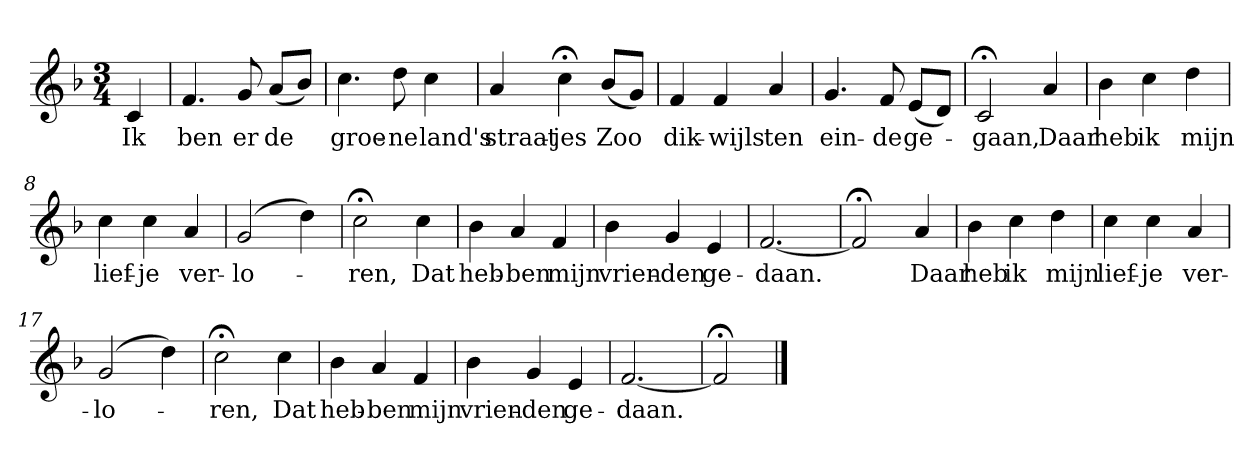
**kern	**text
*part1	*part1
*staff1	*staff1
*k[b-]	*
*F:	*
*M3/4	*
*MM120	*
=	=
4c	Ik
=1	=1
4.f	ben
8g	er
(8aL	de
8b-J)	.
=2	=2
4.cc	groe-
8dd	-ne
4cc	land's
=3	=3
4a	straat-
4cc;<	-jes
(8b-L	Zoo
8gJ)	.
=4	=4
4f	dik-
4f	-wijls
4a	ten
=5	=5
4.g	ein-
8f	-de
(8eL	ge-
8dJ)	.
=6	=6
2c;<	-gaan,
4a	Daar
=7	=7
4b-	heb
4cc	ik
4dd	mijn
=8	=8
4cc	lief-
4cc	-je
4a	ver-
=9	=9
(2g	-lo-
4dd)	.
=10	=10
2cc;<	-ren,
4cc	Dat
=11	=11
4b-	heb-
4a	-ben
4f	mijn
=12	=12
4b-	vrien-
4g	-den
4e	ge-
=13	=13
[2.f	-daan.
=14	=14
2f;<]	.
4a	Daar
=15	=15
4b-	heb
4cc	ik
4dd	mijn
=16	=16
4cc	lief-
4cc	-je
4a	ver-
=17	=17
(2g	-lo-
4dd)	.
=18	=18
2cc;<	-ren,
4cc	Dat
=19	=19
4b-	heb-
4a	-ben
4f	mijn
=20	=20
4b-	vrien-
4g	-den
4e	ge-
=21	=21
[2.f	-daan.
=22	=22
2f;<]	.
==	==
*-	*-
